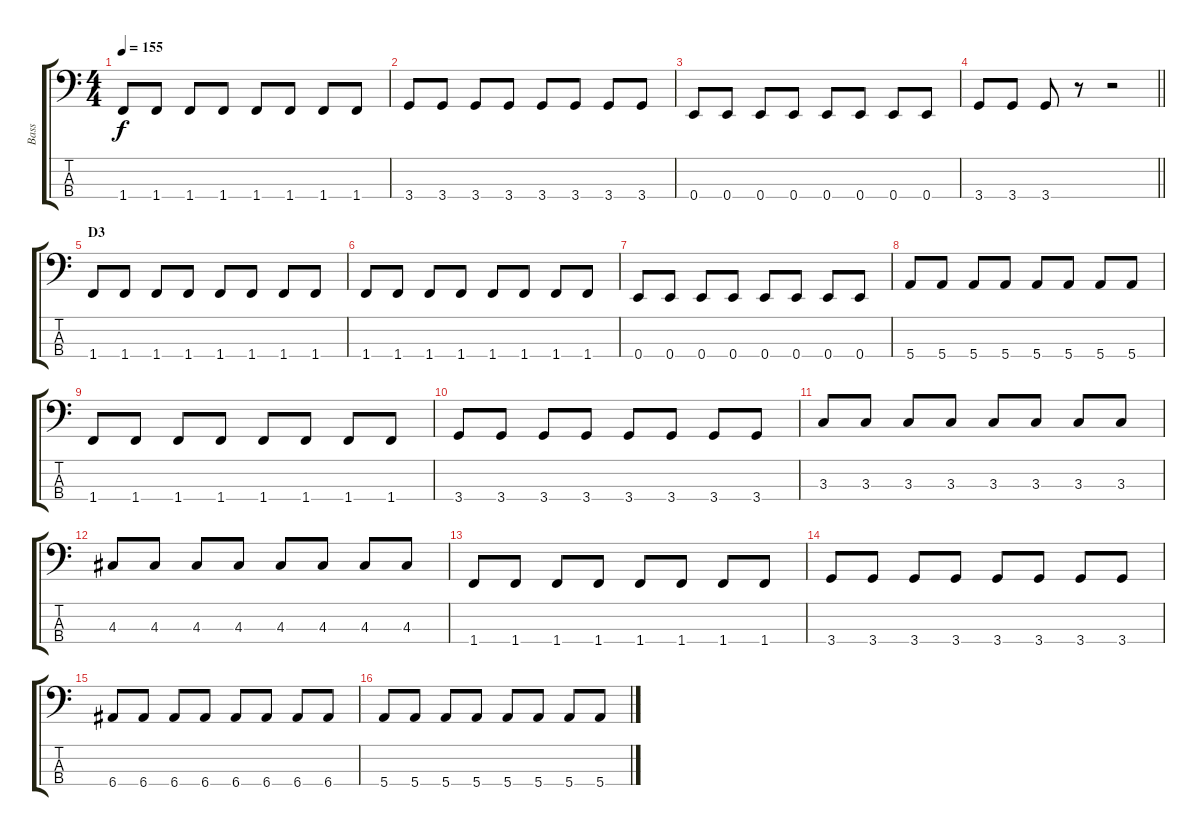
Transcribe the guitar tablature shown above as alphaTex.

\track ("Bass" "Bass") {instrument electricbasspick}
\staff {score tabs}
\tuning (G2 D2 A1 E1) {hide}
\ts (4 4)
\tempo 155
\clef f4
\ks c
1.4.8{dy f} 1.4.8 1.4.8 1.4.8 1.4.8 1.4.8 1.4.8 1.4.8 |
3.4.8 3.4.8 3.4.8 3.4.8 3.4.8 3.4.8 3.4.8 3.4.8 |
0.4.8 0.4.8 0.4.8 0.4.8 0.4.8 0.4.8 0.4.8 0.4.8 |
\barLineRight lightlight
3.4.8 3.4.8 3.4.8 r.8 r.2 |
\section ("" "D3")
1.4.8 1.4.8 1.4.8 1.4.8 1.4.8 1.4.8 1.4.8 1.4.8 |
1.4.8 1.4.8 1.4.8 1.4.8 1.4.8 1.4.8 1.4.8 1.4.8 |
0.4.8 0.4.8 0.4.8 0.4.8 0.4.8 0.4.8 0.4.8 0.4.8 |
5.4.8 5.4.8 5.4.8 5.4.8 5.4.8 5.4.8 5.4.8 5.4.8 |
1.4.8 1.4.8 1.4.8 1.4.8 1.4.8 1.4.8 1.4.8 1.4.8 |
3.4.8 3.4.8 3.4.8 3.4.8 3.4.8 3.4.8 3.4.8 3.4.8 |
3.3.8 3.3.8 3.3.8 3.3.8 3.3.8 3.3.8 3.3.8 3.3.8 |
4.3.8 4.3.8 4.3.8 4.3.8 4.3.8 4.3.8 4.3.8 4.3.8 |
1.4.8 1.4.8 1.4.8 1.4.8 1.4.8 1.4.8 1.4.8 1.4.8 |
3.4.8 3.4.8 3.4.8 3.4.8 3.4.8 3.4.8 3.4.8 3.4.8 |
6.4.8 6.4.8 6.4.8 6.4.8 6.4.8 6.4.8 6.4.8 6.4.8 |
5.4.8 5.4.8 5.4.8 5.4.8 5.4.8 5.4.8 5.4.8 5.4.8
